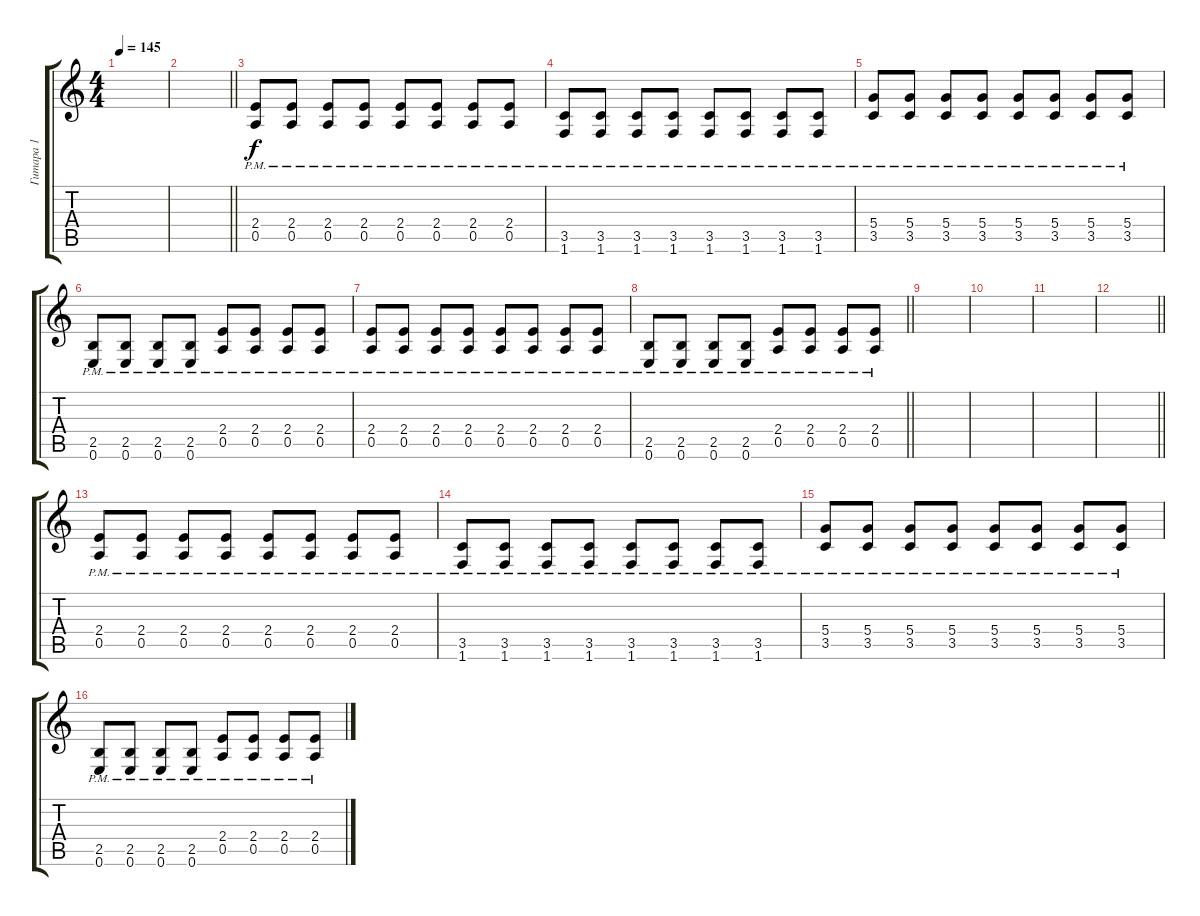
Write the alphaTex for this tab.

\track ("Гитара 1" "Гитара 1") {instrument overdrivenguitar}
\staff {score tabs}
\tuning (E4 B3 G3 D3 A2 E2) {hide}
\ts (4 4)
\tempo 145
\clef g2
\ks c
|
\barLineRight lightlight
|
(2.4{pm} 0.5{pm}).8 (2.4{pm} 0.5{pm}).8 (2.4{pm} 0.5{pm}).8 (2.4{pm} 0.5{pm}).8 (2.4{pm} 0.5{pm}).8 (2.4{pm} 0.5{pm}).8 (2.4{pm} 0.5{pm}).8 (2.4{pm} 0.5{pm}).8 |
(3.5{pm} 1.6{pm}).8 (3.5{pm} 1.6{pm}).8 (3.5{pm} 1.6{pm}).8 (3.5{pm} 1.6{pm}).8 (3.5{pm} 1.6{pm}).8 (3.5{pm} 1.6{pm}).8 (3.5{pm} 1.6{pm}).8 (3.5{pm} 1.6{pm}).8 |
(5.4{pm} 3.5{pm}).8 (5.4{pm} 3.5{pm}).8 (5.4{pm} 3.5{pm}).8 (5.4{pm} 3.5{pm}).8 (5.4{pm} 3.5{pm}).8 (5.4{pm} 3.5{pm}).8 (5.4{pm} 3.5{pm}).8 (5.4{pm} 3.5{pm}).8 |
(2.5{pm} 0.6{pm}).8 (2.5{pm} 0.6{pm}).8 (2.5{pm} 0.6{pm}).8 (2.5{pm} 0.6{pm}).8 (2.4{pm} 0.5{pm}).8 (2.4{pm} 0.5{pm}).8 (2.4{pm} 0.5{pm}).8 (2.4{pm} 0.5{pm}).8 |
(2.4{pm} 0.5{pm}).8 (2.4{pm} 0.5{pm}).8 (2.4{pm} 0.5{pm}).8 (2.4{pm} 0.5{pm}).8 (2.4{pm} 0.5{pm}).8 (2.4{pm} 0.5{pm}).8 (2.4{pm} 0.5{pm}).8 (2.4{pm} 0.5{pm}).8 |
\barLineRight lightlight
(2.5{pm} 0.6{pm}).8 (2.5{pm} 0.6{pm}).8 (2.5{pm} 0.6{pm}).8 (2.5{pm} 0.6{pm}).8 (2.4{pm} 0.5{pm}).8 (2.4{pm} 0.5{pm}).8 (2.4{pm} 0.5{pm}).8 (2.4{pm} 0.5{pm}).8 |
|
|
|
\barLineRight lightlight
|
(2.4{pm} 0.5{pm}).8 (2.4{pm} 0.5{pm}).8 (2.4{pm} 0.5{pm}).8 (2.4{pm} 0.5{pm}).8 (2.4{pm} 0.5{pm}).8 (2.4{pm} 0.5{pm}).8 (2.4{pm} 0.5{pm}).8 (2.4{pm} 0.5{pm}).8 |
(3.5{pm} 1.6{pm}).8 (3.5{pm} 1.6{pm}).8 (3.5{pm} 1.6{pm}).8 (3.5{pm} 1.6{pm}).8 (3.5{pm} 1.6{pm}).8 (3.5{pm} 1.6{pm}).8 (3.5{pm} 1.6{pm}).8 (3.5{pm} 1.6{pm}).8 |
(5.4{pm} 3.5{pm}).8 (5.4{pm} 3.5{pm}).8 (5.4{pm} 3.5{pm}).8 (5.4{pm} 3.5{pm}).8 (5.4{pm} 3.5{pm}).8 (5.4{pm} 3.5{pm}).8 (5.4{pm} 3.5{pm}).8 (5.4{pm} 3.5{pm}).8 |
(2.5{pm} 0.6{pm}).8 (2.5{pm} 0.6{pm}).8 (2.5{pm} 0.6{pm}).8 (2.5{pm} 0.6{pm}).8 (2.4{pm} 0.5{pm}).8 (2.4{pm} 0.5{pm}).8 (2.4{pm} 0.5{pm}).8 (2.4{pm} 0.5{pm}).8
